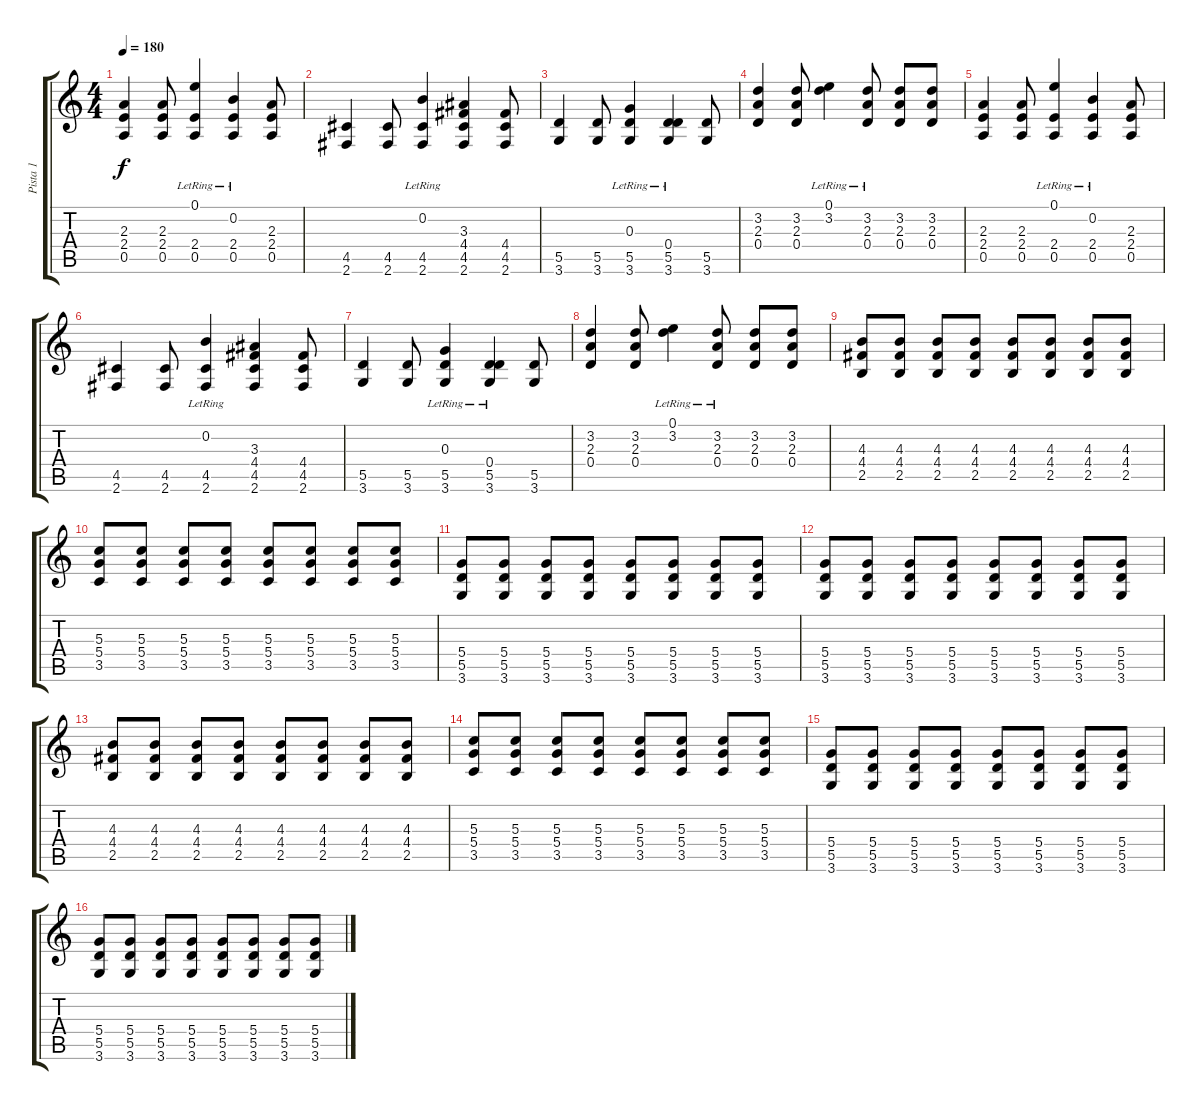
\track ("Pista 1" "Pista 1") {instrument distortionguitar}
\staff {score tabs}
\tuning (E4 B3 G3 D3 A2 E2) {hide}
\ts (4 4)
\tempo 180
\clef g2
\ks c
(2.3 2.4 0.5).4{dy f} (2.3 2.4 0.5).8 (0.1{lr} 2.4 0.5).4 (0.2{lr} 2.4 0.5).4 (2.3 2.4 0.5).8 |
(4.5 2.6).4 (4.5 2.6).8 (0.2{lr} 4.5 2.6).4 (3.3 4.4 4.5 2.6).4 (4.4 4.5 2.6).8 |
(5.5 3.6).4 (5.5 3.6).8 (0.3{lr} 5.5 3.6).4 (0.4{lr} 5.5 3.6).4 (5.5 3.6).8 |
(3.2 2.3 0.4).4 (3.2 2.3 0.4).8 (0.1{lr} 3.2).4 (3.2{lr} 2.3 0.4).8 (3.2 2.3 0.4).8 (3.2 2.3 0.4).8 |
(2.3 2.4 0.5).4 (2.3 2.4 0.5).8 (0.1{lr} 2.4 0.5).4 (0.2{lr} 2.4 0.5).4 (2.3 2.4 0.5).8 |
(4.5 2.6).4 (4.5 2.6).8 (0.2{lr} 4.5 2.6).4 (3.3 4.4 4.5 2.6).4 (4.4 4.5 2.6).8 |
(5.5 3.6).4 (5.5 3.6).8 (0.3{lr} 5.5 3.6).4 (0.4{lr} 5.5 3.6).4 (5.5 3.6).8 |
(3.2 2.3 0.4).4 (3.2 2.3 0.4).8 (0.1{lr} 3.2).4 (3.2{lr} 2.3 0.4).8 (3.2 2.3 0.4).8 (3.2 2.3 0.4).8 |
(4.3 4.4 2.5).8 (4.3 4.4 2.5).8 (4.3 4.4 2.5).8 (4.3 4.4 2.5).8 (4.3 4.4 2.5).8 (4.3 4.4 2.5).8 (4.3 4.4 2.5).8 (4.3 4.4 2.5).8 |
(5.3 5.4 3.5).8 (5.3 5.4 3.5).8 (5.3 5.4 3.5).8 (5.3 5.4 3.5).8 (5.3 5.4 3.5).8 (5.3 5.4 3.5).8 (5.3 5.4 3.5).8 (5.3 5.4 3.5).8 |
(5.4 5.5 3.6).8 (5.4 5.5 3.6).8 (5.4 5.5 3.6).8 (5.4 5.5 3.6).8 (5.4 5.5 3.6).8 (5.4 5.5 3.6).8 (5.4 5.5 3.6).8 (5.4 5.5 3.6).8 |
(5.4 5.5 3.6).8 (5.4 5.5 3.6).8 (5.4 5.5 3.6).8 (5.4 5.5 3.6).8 (5.4 5.5 3.6).8 (5.4 5.5 3.6).8 (5.4 5.5 3.6).8 (5.4 5.5 3.6).8 |
(4.3 4.4 2.5).8 (4.3 4.4 2.5).8 (4.3 4.4 2.5).8 (4.3 4.4 2.5).8 (4.3 4.4 2.5).8 (4.3 4.4 2.5).8 (4.3 4.4 2.5).8 (4.3 4.4 2.5).8 |
(5.3 5.4 3.5).8 (5.3 5.4 3.5).8 (5.3 5.4 3.5).8 (5.3 5.4 3.5).8 (5.3 5.4 3.5).8 (5.3 5.4 3.5).8 (5.3 5.4 3.5).8 (5.3 5.4 3.5).8 |
(5.4 5.5 3.6).8 (5.4 5.5 3.6).8 (5.4 5.5 3.6).8 (5.4 5.5 3.6).8 (5.4 5.5 3.6).8 (5.4 5.5 3.6).8 (5.4 5.5 3.6).8 (5.4 5.5 3.6).8 |
(5.4 5.5 3.6).8 (5.4 5.5 3.6).8 (5.4 5.5 3.6).8 (5.4 5.5 3.6).8 (5.4 5.5 3.6).8 (5.4 5.5 3.6).8 (5.4 5.5 3.6).8 (5.4 5.5 3.6).8
